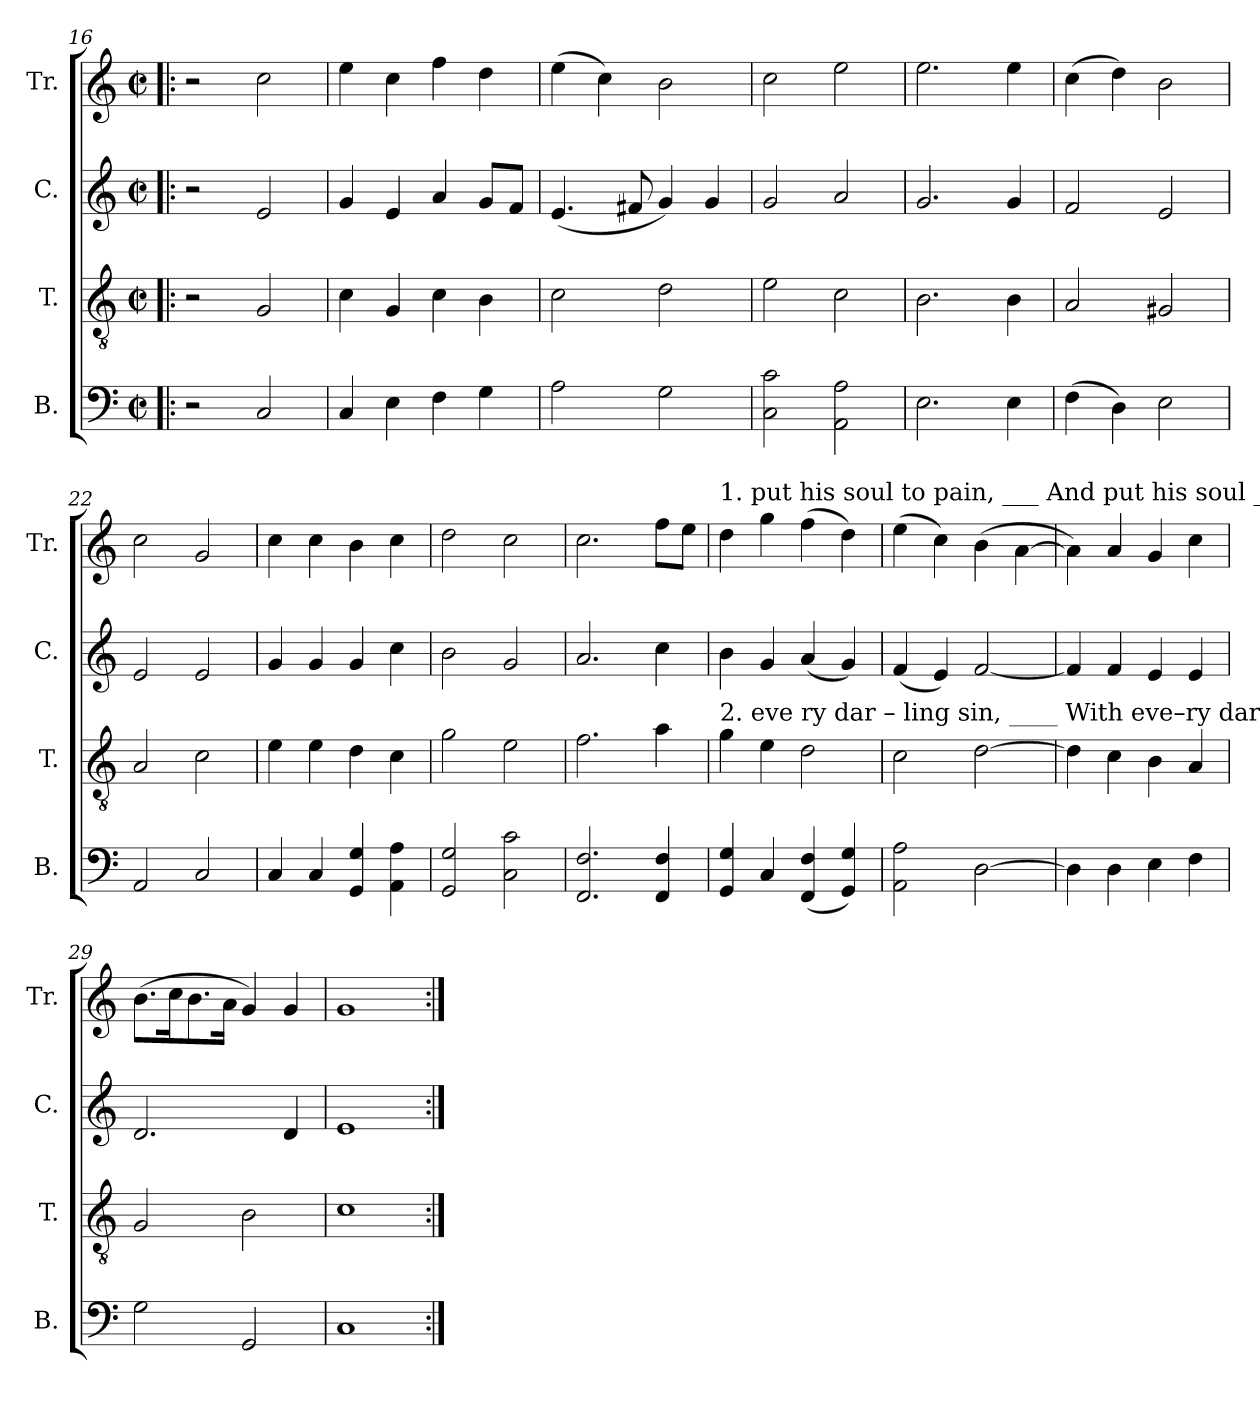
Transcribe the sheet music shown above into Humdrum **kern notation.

**kern	**kern	**kern	**kern
*part4	*part3	*part2	*part1
*staff4	*staff3	*staff2	*staff1
*I"B.	*I"T.	*I"C.	*I"Tr.
*I'B.	*I'T.	*I'C.	*I'Tr.
*clefF4	*clefGv2	*clefG2	*clefG2
*k[]	*k[]	*k[]	*k[]
*M2/2	*M2/2	*M2/2	*M2/2
*met(c|)	*met(c|)	*met(c|)	*met(c|)
=16!|:	=16!|:	=16!|:	=16!|:
2r	2r	2r	2r
2C/	2G/	2e/	2cc\
=17	=17	=17	=17
4C/	4c\	4g/	4ee\
4E\	4G/	4e/	4cc\
4F\	4c\	4a/	4ff\
4G\	4B\	8g/L	4dd\
.	.	8f/J	.
=18	=18	=18	=18
2A\	2c\	(4.e/	(4ee\
.	.	.	4cc\)
.	.	8f#X/	.
2G\	2d\	4g/)	2b\
.	.	4g/	.
=19	=19	=19	=19
2C\ 2c\	2e\	2g/	2cc\
2AA\ 2A\	2c\	2a/	2ee\
=20	=20	=20	=20
2.E\	2.B\	2.g/	2.ee\
4E\	4B\	4g/	4ee\
=21	=21	=21	=21
(4F\	2A/	2f/	(4cc\
4D\)	.	.	4dd\)
2E\	2G#X/	2e/	2b\
=22	=22	=22	=22
2AA/	2A/	2e/	2cc\
2C/	2c\	2e/	2g/
=23	=23	=23	=23
4C/	4e\	4g/	4cc\
4C/	4e\	4g/	4cc\
4GG/ 4G/	4d\	4g/	4b\
4AA\ 4A\	4c\	4cc\	4cc\
=24	=24	=24	=24
2GG/ 2G/	2g\	2b\	2dd\
2C\ 2c\	2e\	2g/	2cc\
=25	=25	=25	=25
2.FF/ 2.F/	2.f\	2.a/	2.cc\
4FF/ 4F/	4a\	4cc\	8ff\L
.	.	.	8ee\J
=26	=26	=26	=26
!	!	!	!LO:TX:a:t=1. put his soul    to      pain, ___ And put his soul _________  to   pain?
!	!LO:TX:a:t=2. eve ry dar –  ling    sin, ____ With eve–ry  dar      –      ling         sin.	!	!
4GG/ 4G/	4g\	4b\	4dd\
4C/	4e\	4g/	4gg\
(4FF/ 4F/	2d\	(4a/	(4ff\
4GG/ 4G/)	.	4g/)	4dd\)
=27	=27	=27	=27
2AA\ 2A\	2c\	(4f/	(4ee\
.	.	4e/)	4cc\)
[2D\	[2d\	[2f/	(4b\
.	.	.	[4a\
=28	=28	=28	=28
4D\]	4d\]	4f/]	4a\])
4D\	4c\	4f/	4a/
4E\	4B\	4e/	4g/
4F\	4A/	4e/	4cc\
=29	=29	=29	=29
2G\	2G/	2.d/	(8.b\L
.	.	.	16cc\K
.	.	.	8.b\
.	.	.	16a\Jk
2GG/	2B\	.	4g/)
.	.	4d/	4g/
=30	=30	=30	=30
1C	1c	1e	1g
=:|!	=:|!	=:|!	=:|!
*-	*-	*-	*-
